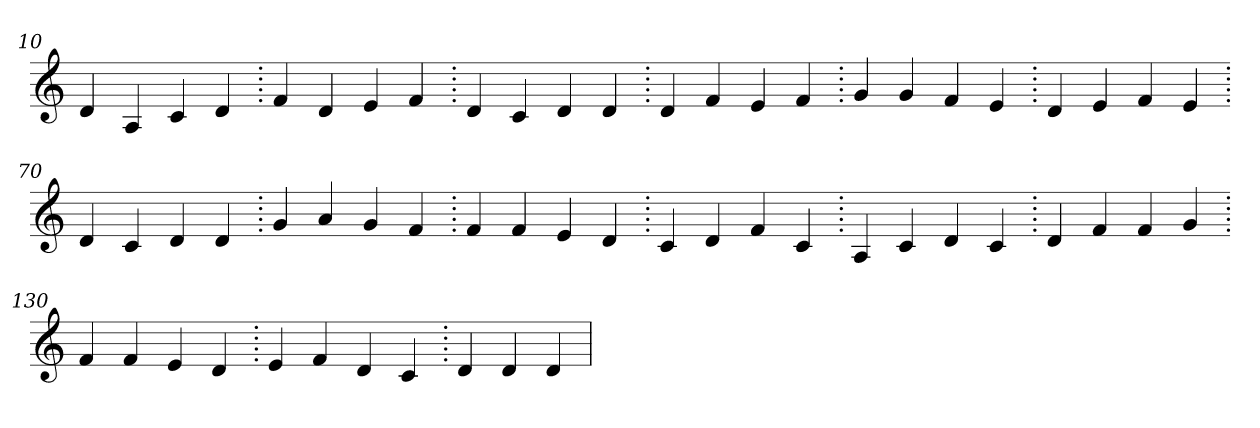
**kern
*part1
*staff1
*clefG2
=10.
4d
4A
4c
4d
=20.
4f
4d
4e
4f
=30.
4d
4c
4d
4d
=40.
4d
4f
4e
4f
=50.
4g
4g
4f
4e
=60.
4d
4e
4f
4e
=70.
4d
4c
4d
4d
=80.
4g
4a
4g
4f
=90.
4f
4f
4e
4d
=100.
4c
4d
4f
4c
=110.
4A
4c
4d
4c
=120.
4d
4f
4f
4g
=130.
4f
4f
4e
4d
=140.
4e
4f
4d
4c
=150.
4d
4d
4d
=
*-
